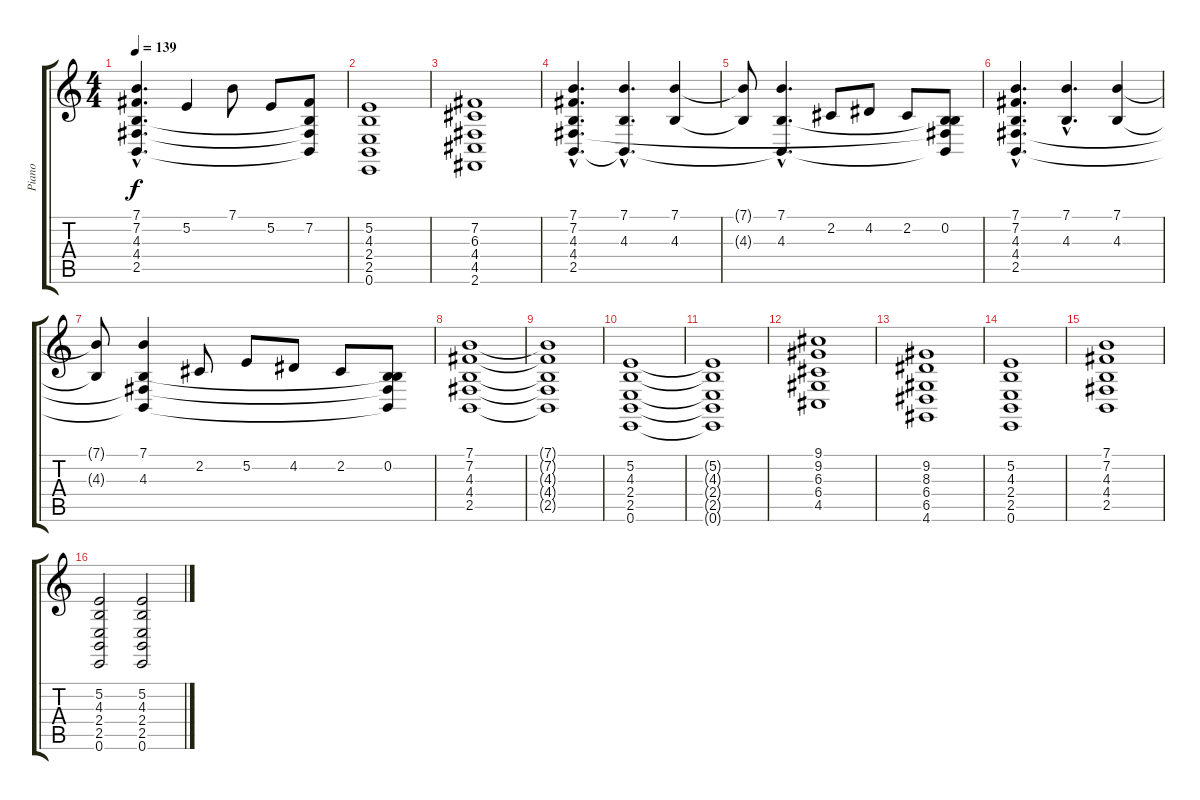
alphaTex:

\track ("Piano" "Piano") {instrument electricgrandpiano}
\staff {score tabs}
\tuning (E4 B3 G3 D3 A2 E2) {hide}
\ts (4 4)
\tempo 139
\clef g2
\ks c
(7.1{hac} 7.2{hac} 4.3{hac} 4.4{hac} 2.5{hac}).4{d dy f} 5.2.4 7.1.8 5.2.8 (7.2 4.3{t} 4.4{t} 2.5{t}).8 |
(5.2 4.3 2.4 2.5 0.6).1 |
(7.2 6.3 4.4 4.5 2.6).1 |
(7.1{hac} 7.2{hac} 4.3{hac} 4.4{hac} 2.5{hac}).4{d} (7.1{hac} 4.3{hac} 2.5{hac t}).4{d} (7.1 4.3).4 |
(7.1{t} 4.3{t}).8 (7.1{hac} 4.3{hac} 2.5{hac t}).4{d} 2.2.8 4.2.8 2.2.8 (0.2 4.3{t} 4.4{t} 2.5{t}).8 |
(7.1{hac} 7.2{hac} 4.3{hac} 4.4{hac} 2.5{hac}).4{d} (7.1{hac} 4.3{hac}).4{d} (7.1 4.3).4 |
(7.1{t} 4.3{t}).8 (7.1 4.3 4.4{t} 2.5{t}).4 2.2.8 5.2.8 4.2.8 2.2.8 (0.2 4.3{t} 4.4{t} 2.5{t}).8 |
(7.1 7.2 4.3 4.4 2.5).1 |
(7.1{t} 7.2{t} 4.3{t} 4.4{t} 2.5{t}).1 |
(5.2 4.3 2.4 2.5 0.6).1 |
(5.2{t} 4.3{t} 2.4{t} 2.5{t} 0.6{t}).1 |
(9.1 9.2 6.3 6.4 4.5).1 |
(9.2 8.3 6.4 6.5 4.6).1 |
(5.2 4.3 2.4 2.5 0.6).1 |
(7.1 7.2 4.3 4.4 2.5).1 |
(5.2 4.3 2.4 2.5 0.6).2 (5.2 4.3 2.4 2.5 0.6).2
